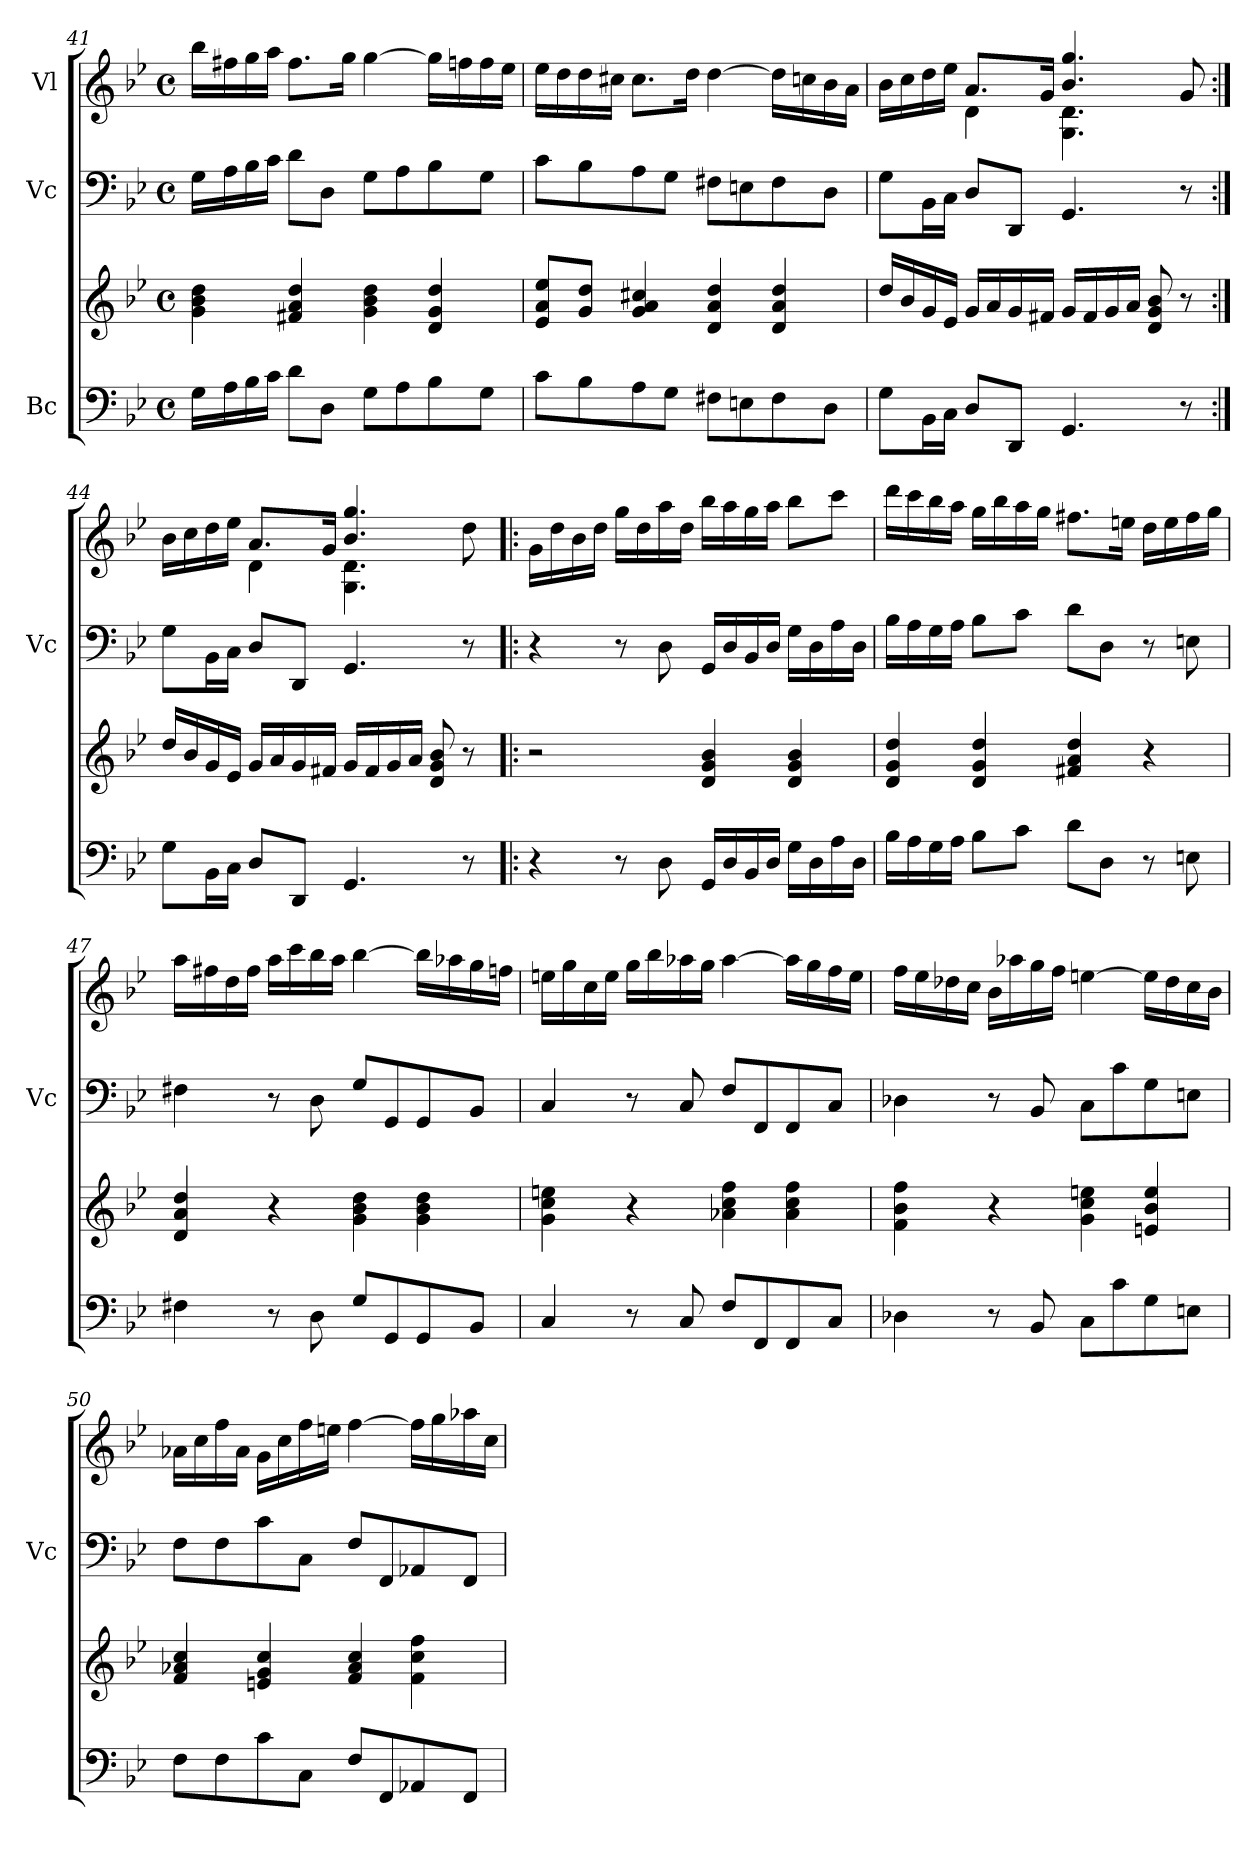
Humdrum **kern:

**kern	**kern	**kern	**kern
*part3	*part3	*part2	*part1
*staff4	*staff3	*staff2	*staff1
*I"Bc	*	*I"Vc	*I"Vl
*	*	*I'Vc	*
!!LO:LB:g=z
*clefF4	*clefG2	*clefF4	*clefG2
*k[b-e-]	*k[b-e-]	*k[b-e-]	*k[b-e-]
*M4/4	*M4/4	*M4/4	*M4/4
*met(c)	*met(c)	*met(c)	*met(c)
=41	=41	=41	=41
16G\LL	4g\ 4b-\ 4dd\	16G\LL	16bb-\LL
16A\	.	16A\	16ff#X\
16B-\	.	16B-\	16gg\
16c\JJ	.	16c\JJ	16aa\JJ
8d\L	4f#X/ 4a/ 4dd/	8d\L	8.ff#\L
8D\J	.	8D\J	.
.	.	.	16gg\Jk
8G\L	4g\ 4b-\ 4dd\	8G\L	[4gg\
8A\	.	8A\	.
8B-\	4d/ 4g/ 4dd/	8B-\	16gg\LL]
.	.	.	16ffn\
8G\J	.	8G\J	16ff\
.	.	.	16ee-\JJ
=42	=42	=42	=42
8c\L	8e-/ 8a/ 8ee-/L	8c\L	16ee-\LL
.	.	.	16dd\
8B-\	8g/ 8dd/J	8B-\	16dd\
.	.	.	16cc#X\JJ
8A\	4g/ 4a/ 4cc#X/	8A\	8.cc#\L
8G\J	.	8G\J	.
.	.	.	16dd\Jk
8F#X\L	4d/ 4a/ 4dd/	8F#X\L	[4dd\
8En\	.	8En\	.
8F#\	4d/ 4a/ 4dd/	8F#\	16dd\LL]
.	.	.	16ccn\
8D\J	.	8D\J	16b-\
.	.	.	16a\JJ
=43	=43	=43	=43
*	*	*	*^
8G\L	16dd/LL	8G\L	16b-\LL	4ryy
.	16b-/	.	16cc\	.
16BB-\L	16g/	16BB-\L	16dd\	.
16C\JJ	16e-/JJ	16C\JJ	16ee-\JJ	.
8D/L	16g/LL	8D/L	8.a/L	4d\
.	16a/	.	.	.
8DD/J	16g/	8DD/J	.	.
.	16f#X/JJ	.	16g/Jk	.
4.GG/	16g/LL	4.GG/	4.b-/ 4.gg/	4.G\ 4.d\
.	16f#/	.	.	.
.	16g/	.	.	.
.	16a/JJ	.	.	.
.	8d/ 8g/ 8b-/	.	.	.
8r	8r	8r	8g/	8ryy
!!LO:LB:g=z	!!
=44:|!	=44:|!	=44:|!	=44:|!	=44:|!
8G\L	16dd/LL	8G\L	16b-\LL	4ryy
.	16b-/	.	16cc\	.
16BB-\L	16g/	16BB-\L	16dd\	.
16C\JJ	16e-/JJ	16C\JJ	16ee-\JJ	.
8D/L	16g/LL	8D/L	8.a/L	4d\
.	16a/	.	.	.
8DD/J	16g/	8DD/J	.	.
.	16f#X/JJ	.	16g/Jk	.
4.GG/	16g/LL	4.GG/	4.b-/ 4.gg/	4.G\ 4.d\
.	16f#/	.	.	.
.	16g/	.	.	.
.	16a/JJ	.	.	.
.	8d/ 8g/ 8b-/	.	.	.
8r	8r	8r	8dd\	8ryy
*	*	*	*v	*v
=45!|:	=45!|:	=45!|:	=45!|:
4r	2r	4r	16g\LL
.	.	.	16dd\
.	.	.	16b-\
.	.	.	16dd\JJ
8r	.	8r	16gg\LL
.	.	.	16dd\
8D\	.	8D\	16aa\
.	.	.	16dd\JJ
16GG/LL	4d/ 4g/ 4b-/	16GG/LL	16bb-\LL
16D/	.	16D/	16aa\
16BB-/	.	16BB-/	16gg\
16D/JJ	.	16D/JJ	16aa\JJ
16G\LL	4d/ 4g/ 4b-/	16G\LL	8bb-\L
16D\	.	16D\	.
16A\	.	16A\	8ccc\J
16D\JJ	.	16D\JJ	.
=46	=46	=46	=46
16B-\LL	4d/ 4g/ 4dd/	16B-\LL	16ddd\LL
16A\	.	16A\	16ccc\
16G\	.	16G\	16bb-\
16A\JJ	.	16A\JJ	16aa\JJ
8B-\L	4d/ 4g/ 4dd/	8B-\L	16gg\LL
.	.	.	16bb-\
8c\J	.	8c\J	16aa\
.	.	.	16gg\JJ
8d\L	4f#X/ 4a/ 4dd/	8d\L	8.ff#X\L
8D\J	.	8D\J	.
.	.	.	16een\Jk
8r	4r	8r	16dd\LL
.	.	.	16ee\
8En\	.	8En\	16ff#\
.	.	.	16gg\JJ
!!LO:PB:g=z
=47	=47	=47	=47
4F#X\	4d/ 4a/ 4dd/	4F#X\	16aa\LL
.	.	.	16ff#X\
.	.	.	16dd\
.	.	.	16ff#\JJ
8r	4r	8r	16aa\LL
.	.	.	16ccc\
8D\	.	8D\	16bb-\
.	.	.	16aa\JJ
8G/L	4g\ 4b-\ 4dd\	8G/L	[4bb-\
8GG/	.	8GG/	.
8GG/	4g\ 4b-\ 4dd\	8GG/	16bb-\LL]
.	.	.	16aa-X\
8BB-/J	.	8BB-/J	16gg\
.	.	.	16ffn\JJ
=48	=48	=48	=48
4C/	4g\ 4cc\ 4een\	4C/	16een\LL
.	.	.	16gg\
.	.	.	16cc\
.	.	.	16ee\JJ
8r	4r	8r	16gg\LL
.	.	.	16bb-\
8C/	.	8C/	16aa-X\
.	.	.	16gg\JJ
8F/L	4a-X\ 4cc\ 4ff\	8F/L	[4aa-\
8FF/	.	8FF/	.
8FF/	4a-\ 4cc\ 4ff\	8FF/	16aa-\LL]
.	.	.	16gg\
8C/J	.	8C/J	16ff\
.	.	.	16ee\JJ
=49	=49	=49	=49
4D-X\	4f\ 4b-\ 4ff\	4D-X\	16ff\LL
.	.	.	16ee-\
.	.	.	16dd-X\
.	.	.	16cc\JJ
8r	4r	8r	16b-\LL
.	.	.	16aa-X\
8BB-/	.	8BB-/	16gg\
.	.	.	16ff\JJ
8C\L	4g\ 4cc\ 4een\	8C\L	[4een\
8c\	.	8c\	.
8G\	4en/ 4b-/ 4ee/	8G\	16ee\LL]
.	.	.	16dd-\
8En\J	.	8En\J	16cc\
.	.	.	16b-\JJ
!!LO:LB:g=z
=50	=50	=50	=50
8F\L	4f/ 4a-X/ 4cc/	8F\L	16a-X\LL
.	.	.	16cc\
8F\	.	8F\	16ff\
.	.	.	16a-\JJ
8c\	4en/ 4g/ 4cc/	8c\	16g\LL
.	.	.	16cc\
8C\J	.	8C\J	16ff\
.	.	.	16een\JJ
8F/L	4f/ 4a-/ 4cc/	8F/L	[4ff\
8FF/	.	8FF/	.
8AA-X/	4f\ 4cc\ 4ff\	8AA-X/	16ff\LL]
.	.	.	16gg\
8FF/J	.	8FF/J	16aa-X\
.	.	.	16cc\JJ
=	=	=	=
*-	*-	*-	*-
